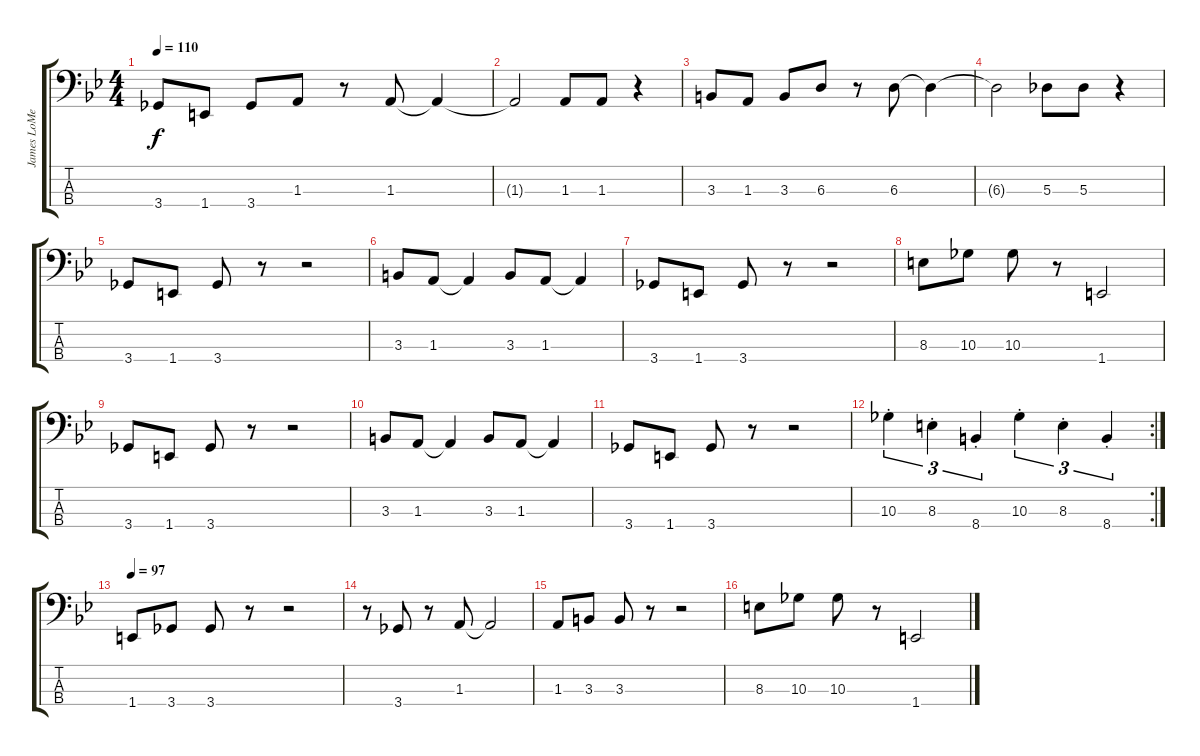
\track ("James LoMenzo" "James LoMe") {instrument electricbasspick}
\staff {score tabs}
\tuning (Gb2 Db2 Ab1 Eb1) {hide}
\ts (4 4)
\tempo 110
\clef f4
\ks bb
3.4.8{dy f} 1.4.8 3.4.8 1.3.8 r.8 1.3.8 1.3{t}.4 |
1.3{t}.2 1.3.8 1.3.8 r.4 |
3.3.8 1.3.8 3.3.8 6.3.8 r.8 6.3.8 6.3{t}.4 |
6.3{t}.2 5.3.8 5.3.8 r.4 |
3.4.8 1.4.8 3.4.8 r.8 r.2 |
3.3.8 1.3.8 1.3{t}.4 3.3.8 1.3.8 1.3{t}.4 |
3.4.8 1.4.8 3.4.8 r.8 r.2 |
8.3.8 10.3.8 10.3.8 r.8 1.4.2 |
3.4.8 1.4.8 3.4.8 r.8 r.2 |
3.3.8 1.3.8 1.3{t}.4 3.3.8 1.3.8 1.3{t}.4 |
3.4.8 1.4.8 3.4.8 r.8 r.2 |
\rc 2
10.3{st}.4{tu (3 2)} 8.3{st}.4{tu (3 2)} 8.4{st}.4{tu (3 2)} 10.3{st}.4{tu (3 2)} 8.3{st}.4{tu (3 2)} 8.4{st}.4{tu (3 2)} |
\tempo 97
1.4.8 3.4.8 3.4.8 r.8 r.2 |
r.8 3.4.8 r.8 1.3.8 1.3{t}.2 |
1.3.8 3.3.8 3.3.8 r.8 r.2 |
8.3.8 10.3.8 10.3.8 r.8 1.4.2
